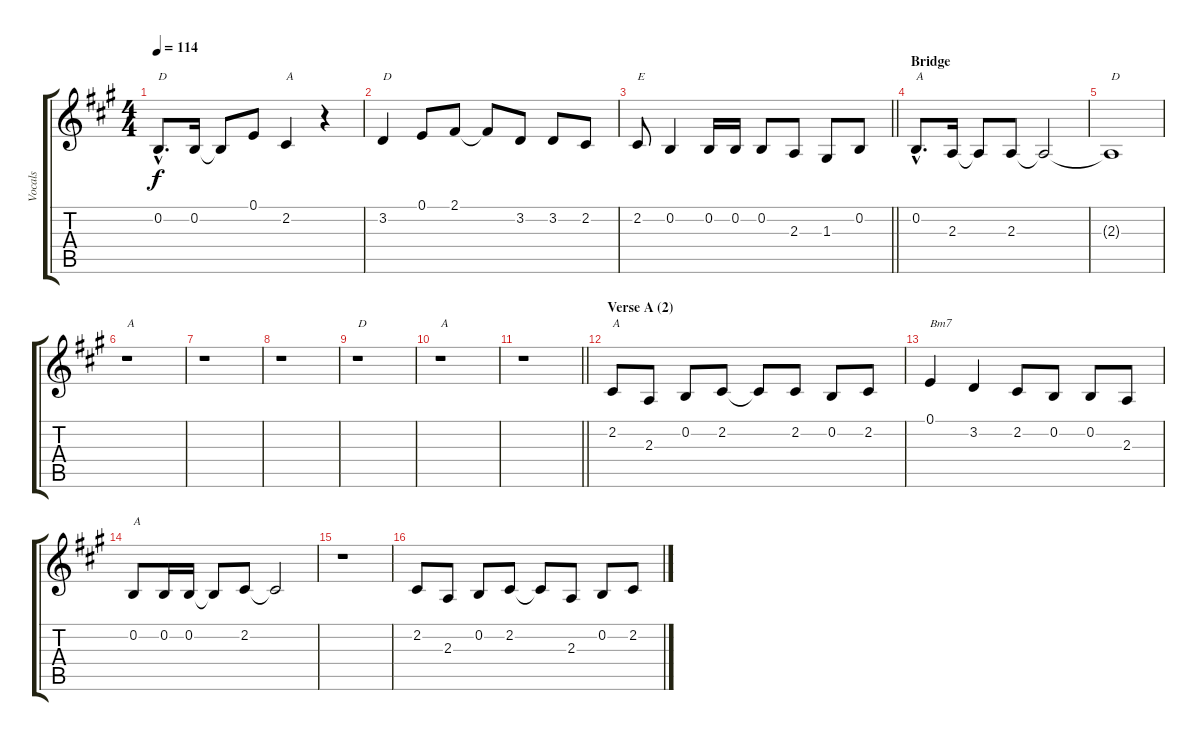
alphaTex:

\track ("Vocals" "Vocals") {instrument sopranosax}
\staff {score tabs}
\tuning (E4 B3 G3 D3 A2 E2) {hide}
\ts (4 4)
\tempo 114
\clef g2
\ks a
0.2{hac}.8{d txt "D" dy f} 0.2.16 0.2{t}.8 0.1.8 2.2.4{txt "A"} r.4 |
3.2.4{txt "D"} 0.1.8 2.1.8 2.1{t}.8 3.2.8 3.2.8 2.2.8 |
\barLineRight lightlight
2.2.8{txt "E"} 0.2.4 0.2.16 0.2.16 0.2.8 2.3.8 1.3.8 0.2.8 |
\section ("" "Bridge")
0.2{hac}.8{d txt "A"} 2.3.16 2.3{t}.8 2.3.8 2.3{t}.2 |
2.3{t}.1{txt "D"} |
r.1{txt "A"} |
r.1 |
r.1 |
r.1{txt "D"} |
r.1{txt "A"} |
\barLineRight lightlight
r.1 |
\section ("" "Verse A (2)")
2.2.8{txt "A"} 2.3.8 0.2.8 2.2.8 2.2{t}.8 2.2.8 0.2.8 2.2.8 |
0.1.4{txt "Bm7"} 3.2.4 2.2.8 0.2.8 0.2.8 2.3.8 |
0.2.8{txt "A"} 0.2.16 0.2.16 0.2{t}.8 2.2.8 2.2{t}.2 |
r.1 |
2.2.8 2.3.8 0.2.8 2.2.8 2.2{t}.8 2.3.8 0.2.8 2.2.8
